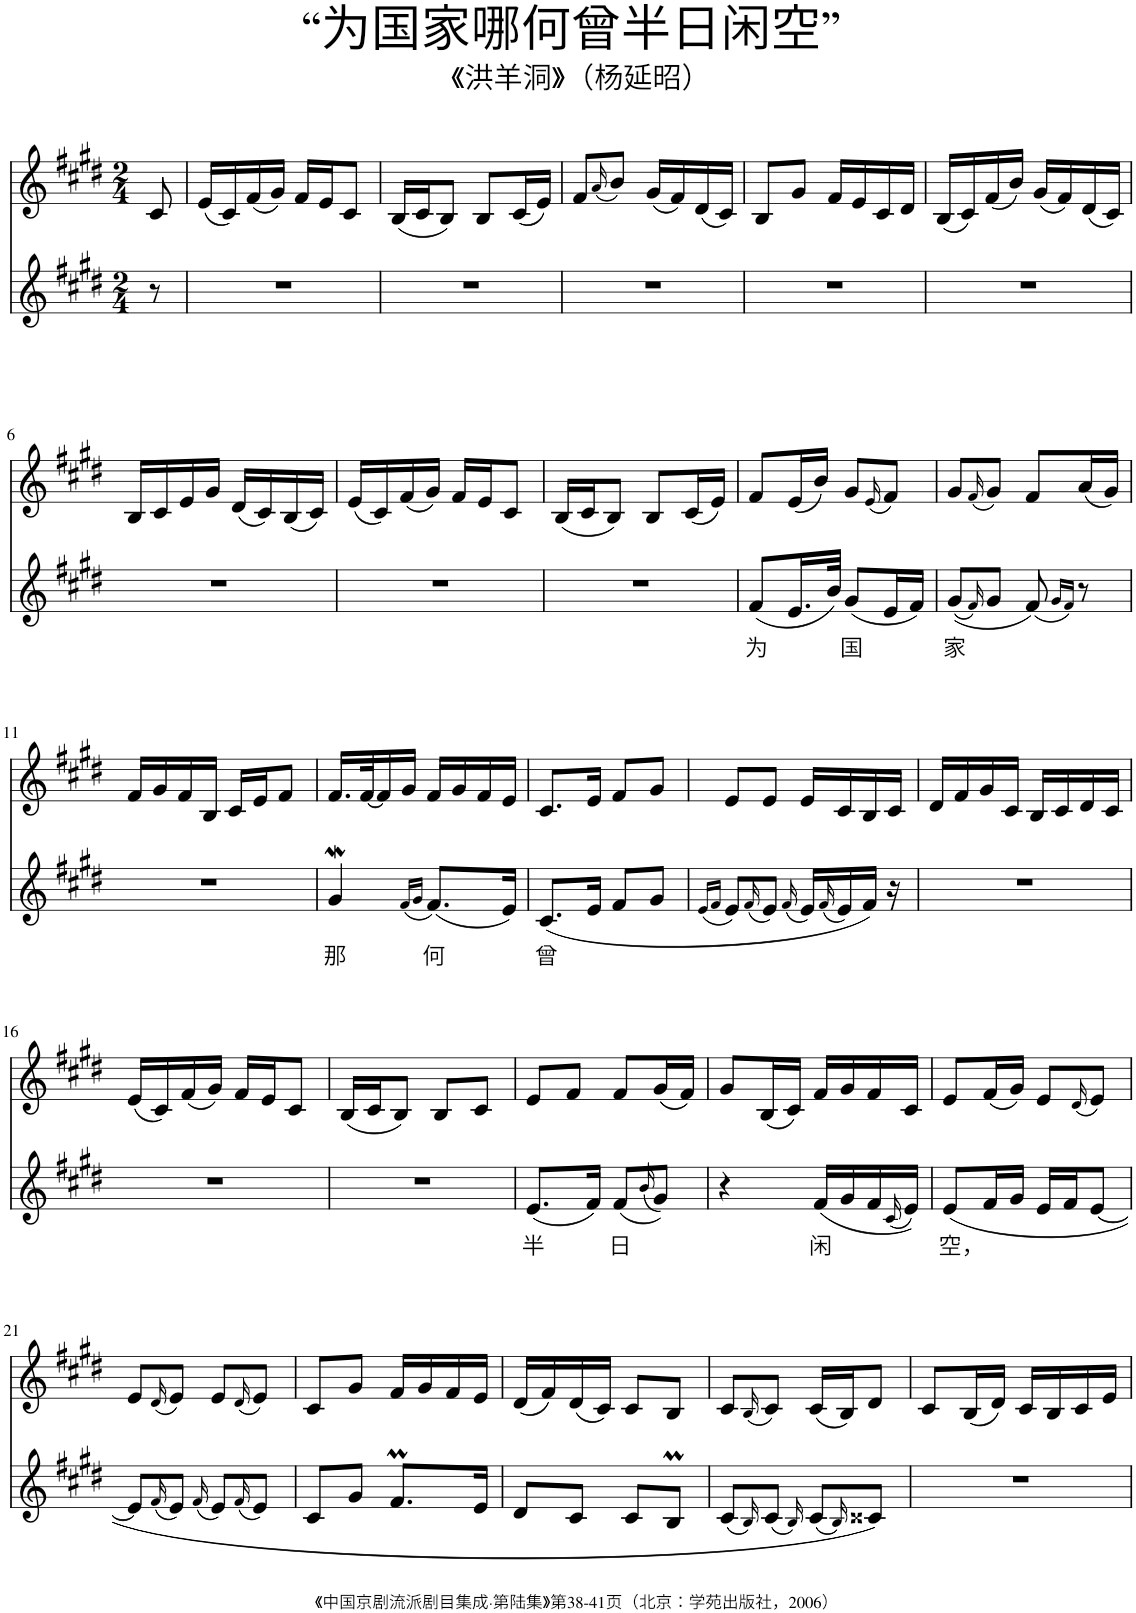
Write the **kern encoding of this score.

**kern	**text	**kern
*part2	*part2	*part1
*staff2	*staff2	*staff1
*I"Piano	*	*I"Piano
*I'Pno	*	*I'Pno
*clefG2	*	*clefG2
*k[f#c#g#d#]	*	*k[f#c#g#d#]
*M2/4	*	*M2/4
=	=	=
8r	.	8c#/
=1	=1	=1
2r	.	(16e/LL
.	.	16c#/)
.	.	(16f#/
.	.	16g#/JJ)
.	.	16f#/LL
.	.	16e/J
.	.	8c#/J
=2	=2	=2
2r	.	(16B/LL
.	.	16c#/J
.	.	8B/J)
.	.	8B/L
.	.	(16c#/L
.	.	16e/JJ)
=3	=3	=3
2r	.	8f#/L
.	.	(16qa/
.	.	8b/J)
.	.	(16g#/LL
.	.	16f#/)
.	.	(16d#/
.	.	16c#/JJ)
=4	=4	=4
2r	.	8B/L
.	.	8g#/J
.	.	16f#/LL
.	.	16e/
.	.	16c#/
.	.	16d#/JJ
=5	=5	=5
2r	.	(16B/LL
.	.	16c#/)
.	.	(16f#/
.	.	16b/JJ)
.	.	(16g#/LL
.	.	16f#/)
.	.	(16d#/
.	.	16c#/JJ)
!!LO:LB:g=z
=6	=6	=6
2r	.	16B/LL
.	.	16c#/
.	.	16e/
.	.	16g#/JJ
.	.	(16d#/LL
.	.	16c#/)
.	.	(16B/
.	.	16c#/JJ)
=7	=7	=7
2r	.	(16e/LL
.	.	16c#/)
.	.	(16f#/
.	.	16g#/JJ)
.	.	16f#/LL
.	.	16e/J
.	.	8c#/J
=8	=8	=8
2r	.	(16B/LL
.	.	16c#/J
.	.	8B/J)
.	.	8B/L
.	.	(16c#/L
.	.	16e/JJ)
=9	=9	=9
!	!LO:LY:b	!
(8f#/L	为	8f#/L
16.e/L	.	(16e/L
.	.	16b/JJ)
32b/JJk)	.	.
!	!LO:LY:b	!
(8g#/L	国	8g#/L
.	.	(16qe/
16e/L	.	8f#/J)
16f#/JJ)	.	.
=10	=10	=10
!	!LO:LY:b	!
((8g#/L	家	8g#/L
16qf#/)	.	(16qf#/
8g#/J	.	8g#/J)
(8f#/)	.	8f#/L
16qg#/LL	.	.
16qf#/JJ)	.	.
8r	.	(16a/L
.	.	16g#/JJ)
!!LO:LB:g=z
=11	=11	=11
2r	.	16f#/LL
.	.	16g#/
.	.	16f#/
.	.	16B/JJ
.	.	16c#/LL
.	.	16e/J
.	.	8f#/J
=12	=12	=12
!	!LO:LY:b	!
4g#W/	那	16.f#/LL
.	.	[32f#/K
.	.	16f#/]
.	.	16g#/JJ
(16qf#/LL	.	.
16qg#/JJ	.	.
!	!LO:LY:b	!
(8.f#/L)	何	16f#/LL
.	.	16g#/
.	.	16f#/
16e/Jk)	.	16e/JJ
=13	=13	=13
!	!LO:LY:b	!
(8.c#/L	曾	8.c#/L
16e/Jk	.	16e/Jk
8f#/L	.	8f#/L
8g#/J	.	8g#/J
=14	=14	=14
(16qe/LL	.	.
16qf#/JJ	.	.
8e/L)	.	8e/L
(16qf#/	.	.
8e/J)	.	8e/J
(16qf#/	.	.
16e/LL)	.	16e/LL
(16qf#/	.	.
16e/)	.	16c#/
16f#/JJ)	.	16B/
16r	.	16c#/JJ
=15	=15	=15
2r	.	16d#/LL
.	.	16f#/
.	.	16g#/
.	.	16c#/JJ
.	.	16B/LL
.	.	16c#/
.	.	16d#/
.	.	16c#/JJ
!!LO:LB:g=z
=16	=16	=16
2r	.	(16e/LL
.	.	16c#/)
.	.	(16f#/
.	.	16g#/JJ)
.	.	16f#/LL
.	.	16e/J
.	.	8c#/J
=17	=17	=17
2r	.	(16B/LL
.	.	16c#/J
.	.	8B/J)
.	.	8B/L
.	.	8c#/J
=18	=18	=18
!	!LO:LY:b	!
(8.e/L	半	8e/L
.	.	8f#/J
16f#/Jk)	.	.
!	!LO:LY:b	!
(8f#/L	日	8f#/L
(16qb/	.	.
8g#/J))	.	(16g#/L
.	.	16f#/JJ)
=19	=19	=19
4r	.	8g#/L
.	.	(16B/L
.	.	16c#/JJ)
!	!LO:LY:b	!
(16f#/LL	闲	16f#/LL
16g#/	.	16g#/
16f#/	.	16f#/
(16qc#/	.	.
16e/JJ))	.	16c#/JJ
=20	=20	=20
!	!LO:LY:b	!
(8e/L	空，	8e/L
16f#/L	.	(16f#/L
16g#/JJ	.	16g#/JJ)
16e/LL	.	8e/L
16f#/J	.	.
.	.	(16qd#/
[8e/J	.	8e/J)
!!LO:LB:g=z
=21	=21	=21
8e/L]	.	8e/L
(16qf#/	.	(16qd#/
8e/J)	.	8e/J)
(16qf#/	.	.
8e/L)	.	8e/L
(16qf#/	.	(16qd#/
8e/J)	.	8e/J)
=22	=22	=22
8c#/L	.	8c#/L
8g#/J	.	8g#/J
8.f#M/L	.	16f#/LL
.	.	16g#/
.	.	16f#/
16e/Jk	.	16e/JJ
=23	=23	=23
8d#/L	.	(16d#/LL
.	.	16f#/)
8c#/J	.	(16d#/
.	.	16c#/JJ)
8c#/L	.	8c#/L
8BM/J	.	8B/J
=24	=24	=24
(8c#/L	.	8c#/L
16qB/)	.	(16qB/
(8c#/J	.	8c#/J)
16qB/)	.	.
(8c#/L	.	(16c#/LL
.	.	16B/J)
16qB/)	.	.
8c##X/J)	.	8d#/J
=25	=25	=25
2r	.	8c#/L
.	.	(16B/L
.	.	16d#/JJ)
.	.	16c#/LL
.	.	16B/
.	.	16c#/
.	.	16e/JJ
=	=	=
*-	*-	*-
